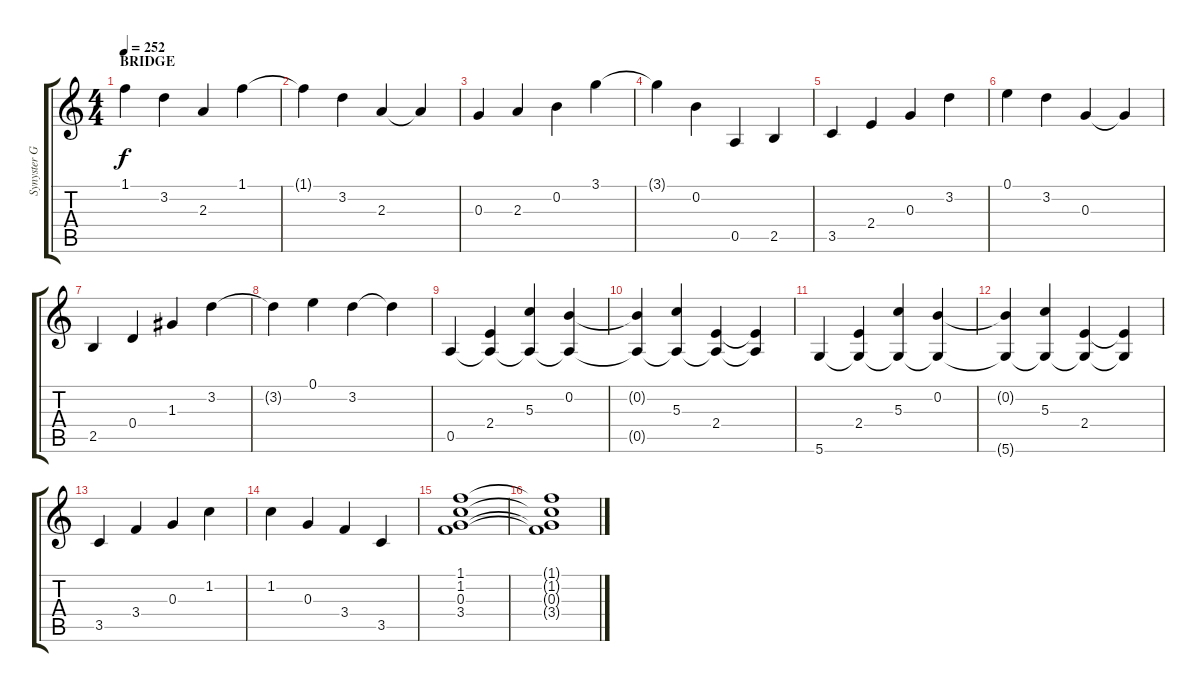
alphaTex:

\track ("Synyster Gates" "Synyster G") {instrument distortionguitar}
\staff {score tabs}
\tuning (E4 B3 G3 D3 A2 D2) {hide}
\ts (4 4)
\section ("" "BRIDGE")
\tempo 252
\clef g2
\ks c
1.1.4{dy f instrument electricguitarjazz} 3.2.4 2.3.4 1.1.4 |
1.1{t}.4 3.2.4 2.3.4 2.3{t}.4 |
0.3.4 2.3.4 0.2.4 3.1.4 |
3.1{t}.4 0.2.4 0.5.4 2.5.4 |
3.5.4 2.4.4 0.3.4 3.2.4 |
0.1.4 3.2.4 0.3.4 0.3{t}.4 |
2.5.4 0.4.4 1.3.4 3.2.4 |
3.2{t}.4 0.1.4 3.2.4 3.2{t}.4 |
0.5.4 (2.4 0.5{t}).4 (5.3 0.5{t}).4 (0.2 0.5{t}).4 |
(0.2{t} 0.5{t}).4 (5.3 0.5{t}).4 (2.4 0.5{t}).4 (2.4{t} 0.5{t}).4 |
5.6.4 (2.4 5.6{t}).4 (5.3 5.6{t}).4 (0.2 5.6{t}).4 |
(0.2{t} 5.6{t}).4 (5.3 5.6{t}).4 (2.4 5.6{t}).4 (2.4{t} 5.6{t}).4 |
3.5.4 3.4.4 0.3.4 1.2.4 |
1.2.4 0.3.4 3.4.4 3.5.4 |
(1.1 1.2 0.3 3.4).1 |
(1.1{t} 1.2{t} 0.3{t} 3.4{t}).1
